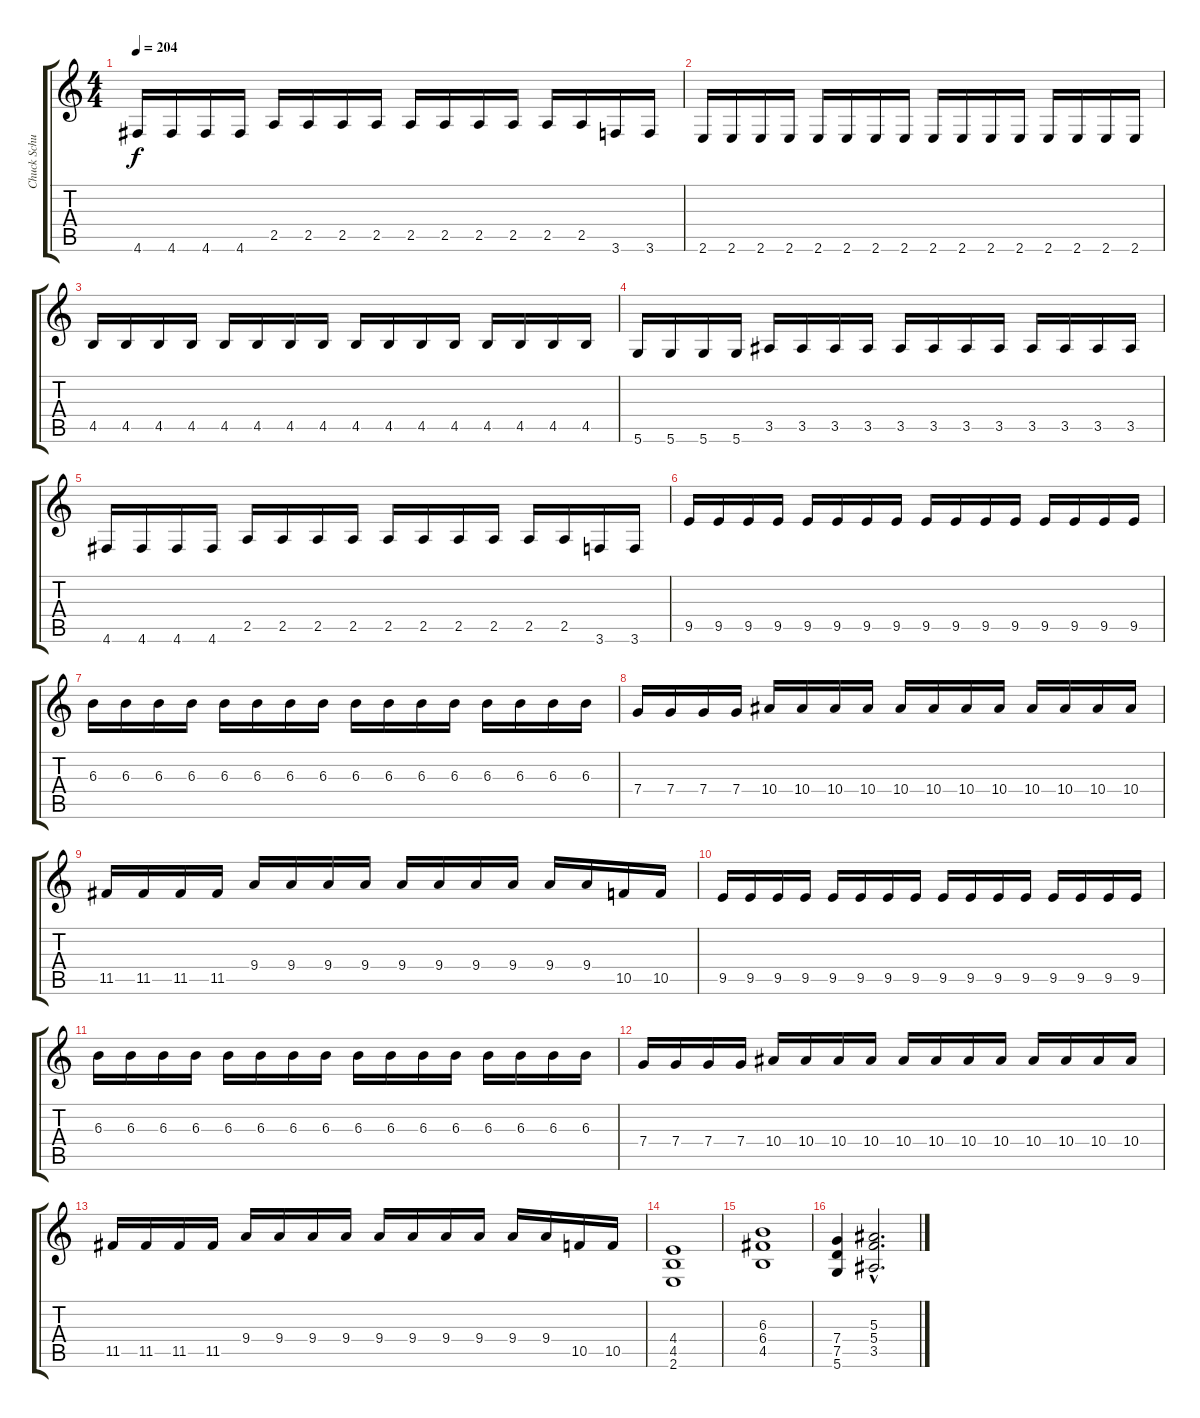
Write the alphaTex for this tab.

\track ("Chuck Schuldiner" "Chuck Schu") {instrument distortionguitar}
\staff {score tabs}
\tuning (D4 A3 F3 C3 G2 D2) {hide}
\ts (4 4)
\tempo 204
\clef g2
\ks c
4.6.16{dy f} 4.6.16 4.6.16 4.6.16 2.5.16 2.5.16 2.5.16 2.5.16 2.5.16 2.5.16 2.5.16 2.5.16 2.5.16 2.5.16 3.6.16 3.6.16 |
2.6.16 2.6.16 2.6.16 2.6.16 2.6.16 2.6.16 2.6.16 2.6.16 2.6.16 2.6.16 2.6.16 2.6.16 2.6.16 2.6.16 2.6.16 2.6.16 |
4.5.16 4.5.16 4.5.16 4.5.16 4.5.16 4.5.16 4.5.16 4.5.16 4.5.16 4.5.16 4.5.16 4.5.16 4.5.16 4.5.16 4.5.16 4.5.16 |
5.6.16 5.6.16 5.6.16 5.6.16 3.5.16 3.5.16 3.5.16 3.5.16 3.5.16 3.5.16 3.5.16 3.5.16 3.5.16 3.5.16 3.5.16 3.5.16 |
4.6.16 4.6.16 4.6.16 4.6.16 2.5.16 2.5.16 2.5.16 2.5.16 2.5.16 2.5.16 2.5.16 2.5.16 2.5.16 2.5.16 3.6.16 3.6.16 |
9.5.16 9.5.16 9.5.16 9.5.16 9.5.16 9.5.16 9.5.16 9.5.16 9.5.16 9.5.16 9.5.16 9.5.16 9.5.16 9.5.16 9.5.16 9.5.16 |
6.3.16 6.3.16 6.3.16 6.3.16 6.3.16 6.3.16 6.3.16 6.3.16 6.3.16 6.3.16 6.3.16 6.3.16 6.3.16 6.3.16 6.3.16 6.3.16 |
7.4.16 7.4.16 7.4.16 7.4.16 10.4.16 10.4.16 10.4.16 10.4.16 10.4.16 10.4.16 10.4.16 10.4.16 10.4.16 10.4.16 10.4.16 10.4.16 |
11.5.16 11.5.16 11.5.16 11.5.16 9.4.16 9.4.16 9.4.16 9.4.16 9.4.16 9.4.16 9.4.16 9.4.16 9.4.16 9.4.16 10.5.16 10.5.16 |
9.5.16 9.5.16 9.5.16 9.5.16 9.5.16 9.5.16 9.5.16 9.5.16 9.5.16 9.5.16 9.5.16 9.5.16 9.5.16 9.5.16 9.5.16 9.5.16 |
6.3.16 6.3.16 6.3.16 6.3.16 6.3.16 6.3.16 6.3.16 6.3.16 6.3.16 6.3.16 6.3.16 6.3.16 6.3.16 6.3.16 6.3.16 6.3.16 |
7.4.16 7.4.16 7.4.16 7.4.16 10.4.16 10.4.16 10.4.16 10.4.16 10.4.16 10.4.16 10.4.16 10.4.16 10.4.16 10.4.16 10.4.16 10.4.16 |
11.5.16 11.5.16 11.5.16 11.5.16 9.4.16 9.4.16 9.4.16 9.4.16 9.4.16 9.4.16 9.4.16 9.4.16 9.4.16 9.4.16 10.5.16 10.5.16 |
(4.4 4.5 2.6).1 |
(6.3 6.4 4.5).1 |
(7.4 7.5 5.6).4 (5.3{hac} 5.4{hac} 3.5{hac}).2{d}
